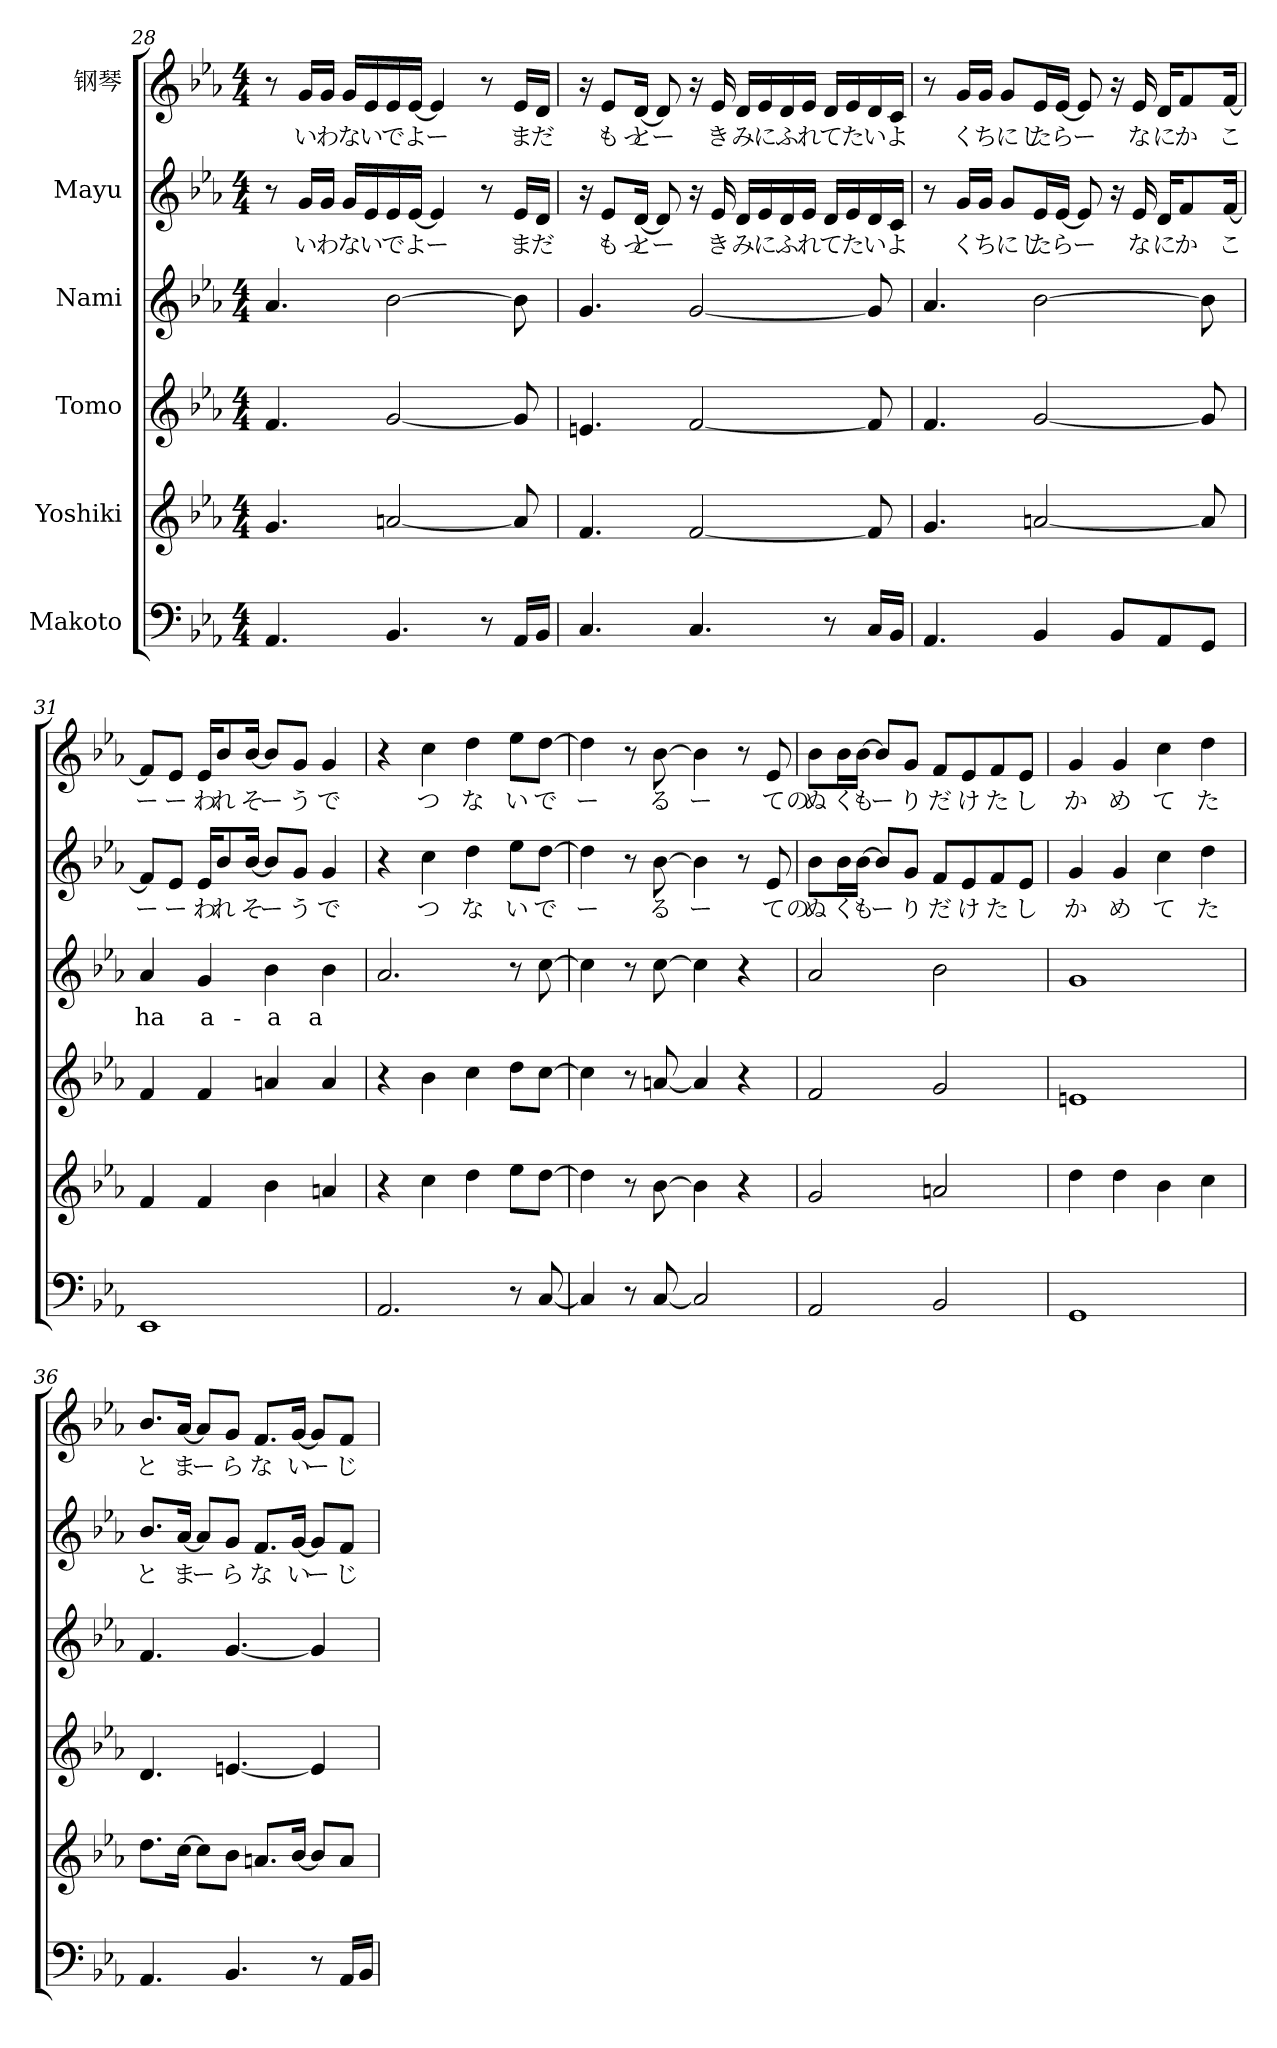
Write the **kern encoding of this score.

**kern	**kern	**kern	**kern	**text	**kern	**text	**kern	**text
*part6	*part5	*part4	*part3	*part3	*part2	*part2	*part1	*part1
*staff6	*staff5	*staff4	*staff3	*staff3	*staff2	*staff2	*staff1	*staff1
*I"Makoto	*I"Yoshiki	*I"Tomo	*I"Nami	*	*I"Mayu	*	*I"钢琴	*
*clefF4	*clefG2	*clefG2	*clefG2	*	*clefG2	*	*clefG2	*
*	*ITrd4c7	*ITrd1c2	*	*	*	*	*	*
*k[b-e-a-]	*k[b-e-a-d-]	*k[b-e-a-d-g-]	*k[b-e-a-]	*	*k[b-e-a-]	*	*k[b-e-a-]	*
*M4/4	*M4/4	*M4/4	*M4/4	*	*M4/4	*	*M4/4	*
=28	=28	=28	=28	=28	=28	=28	=28	=28
4.AA-	4.c	4.e-	4.a-	.	8r	.	8r	.
.	.	.	.	.	16gLL	い	16gLL	い
.	.	.	.	.	16gJJ	わ	16gJJ	わ
.	.	.	.	.	16gLL	な	16gLL	な
.	.	.	.	.	16e-	い	16e-	い
4.BB-	[2dn	[2f	[2b-	.	16e-	で	16e-	で
.	.	.	.	.	[16e-JJ	よ	[16e-JJ	よ
.	.	.	.	.	4e-]	ー	4e-]	ー
8r	.	.	.	.	8r	.	8r	.
16AA-LL	8d]	8f]	8b-]	.	16e-LL	ま	16e-LL	ま
16BB-JJ	.	.	.	.	16dJJ	だ	16dJJ	だ
=29	=29	=29	=29	=29	=29	=29	=29	=29
4.C	4.B-	4.dn	4.g	.	16r	.	16r	.
.	.	.	.	.	8e-L	もっ	8e-L	もっ
.	.	.	.	.	[16dJk	と	[16dJk	と
.	.	.	.	.	8d]	ー	8d]	ー
4.C	[2B-	[2e-	[2g	.	16r	.	16r	.
.	.	.	.	.	16e-	き	16e-	き
.	.	.	.	.	16dLL	み	16dLL	み
.	.	.	.	.	16e-	に	16e-	に
.	.	.	.	.	16d	ふ	16d	ふ
.	.	.	.	.	16e-JJ	れ	16e-JJ	れ
8r	.	.	.	.	16dLL	て	16dLL	て
.	.	.	.	.	16e-	た	16e-	た
16CLL	8B-]	8e-]	8g]	.	16d	い	16d	い
16BB-JJ	.	.	.	.	16cJJ	よ	16cJJ	よ
=30	=30	=30	=30	=30	=30	=30	=30	=30
4.AA-	4.c	4.e-	4.a-	.	8r	.	8r	.
.	.	.	.	.	16gLL	く	16gLL	く
.	.	.	.	.	16gJJ	ち	16gJJ	ち
.	.	.	.	.	8gL	にし	8gL	にし
4BB-	[2dn	[2f	[2b-	.	16e-L	た	16e-L	た
.	.	.	.	.	[16e-JJ	ら	[16e-JJ	ら
.	.	.	.	.	8e-]	ー	8e-]	ー
8BB-L	.	.	.	.	16r	.	16r	.
.	.	.	.	.	16e-	な	16e-	な
8AA-	.	.	.	.	16dKL	に	16dKL	に
.	.	.	.	.	8f	か	8f	か
8GGJ	8d]	8f]	8b-]	.	.	.	.	.
.	.	.	.	.	[16fJk	こ	[16fJk	こ
=31	=31	=31	=31	=31	=31	=31	=31	=31
1EE-	4B-	4e-	4a-	ha	8fL]	ー	8fL]	ー
.	.	.	.	.	8e-J	ー	8e-J	ー
.	4B-	4e-	4g	a-	16e-KL	わ	16e-KL	わ
.	.	.	.	.	8b-	れ	8b-	れ
.	.	.	.	.	[16b-Jk	そ	[16b-Jk	そ
.	4e-	4gn	4b-	a	8b-L]	ー	8b-L]	ー
.	.	.	.	.	8gJ	う	8gJ	う
.	4dn	4g	4b-	a	4g	で	4g	で
=32	=32	=32	=32	=32	=32	=32	=32	=32
2.AA-	4r	4r	2.a-	.	4r	.	4r	.
.	4f	4a-	.	.	4cc	つ	4cc	つ
.	4g	4b-	.	.	4dd	な	4dd	な
8r	8a-L	8ccL	8r	.	8ee-L	い	8ee-L	い
[8C	[8gJ	[8b-J	[8cc	.	[8ddJ	で	[8ddJ	で
=33	=33	=33	=33	=33	=33	=33	=33	=33
4C]	4g]	4b-]	4cc]	.	4dd]	ー	4dd]	ー
8r	8r	8r	8r	.	8r	.	8r	.
[8C	[8e-	[8gn	[8cc	.	[8b-	る	[8b-	る
2C]	4e-]	4g]	4cc]	.	4b-]	ー	4b-]	ー
.	4r	4r	4r	.	8r	.	8r	.
.	.	.	.	.	8e-	ての	8e-	ての
=34	=34	=34	=34	=34	=34	=34	=34	=34
2AA-	2c	2e-	2a-	.	8b-L	ぬ	8b-L	ぬ
.	.	.	.	.	16b-L	く	16b-L	く
.	.	.	.	.	[16b-JJ	も	[16b-JJ	も
.	.	.	.	.	8b-L]	ー	8b-L]	ー
.	.	.	.	.	8gJ	り	8gJ	り
2BB-	2dn	2f	2b-	.	8fL	だ	8fL	だ
.	.	.	.	.	8e-	け	8e-	け
.	.	.	.	.	8f	た	8f	た
.	.	.	.	.	8e-J	し	8e-J	し
=35	=35	=35	=35	=35	=35	=35	=35	=35
1GG	4g	1dn	1g	.	4g	か	4g	か
.	4g	.	.	.	4g	め	4g	め
.	4e-	.	.	.	4cc	て	4cc	て
.	4f	.	.	.	4dd	た	4dd	た
=36	=36	=36	=36	=36	=36	=36	=36	=36
4.AA-	8.gL	4.c	4.f	.	8.b-L	と	8.b-L	と
.	[16fJk	.	.	.	[16a-Jk	ま	[16a-Jk	ま
.	8fL]	.	.	.	8a-L]	ー	8a-L]	ー
4.BB-	8e-J	[4.dn	[4.g	.	8gJ	ら	8gJ	ら
.	8.dnL	.	.	.	8.fL	な	8.fL	な
.	[16e-Jk	.	.	.	[16gJk	い	[16gJk	い
8r	8e-L]	4d]	4g]	.	8gL]	ー	8gL]	ー
16AA-LL	8dJ	.	.	.	8fJ	じ	8fJ	じ
16BB-JJ	.	.	.	.	.	.	.	.
=	=	=	=	=	=	=	=	=
*-	*-	*-	*-	*-	*-	*-	*-	*-
